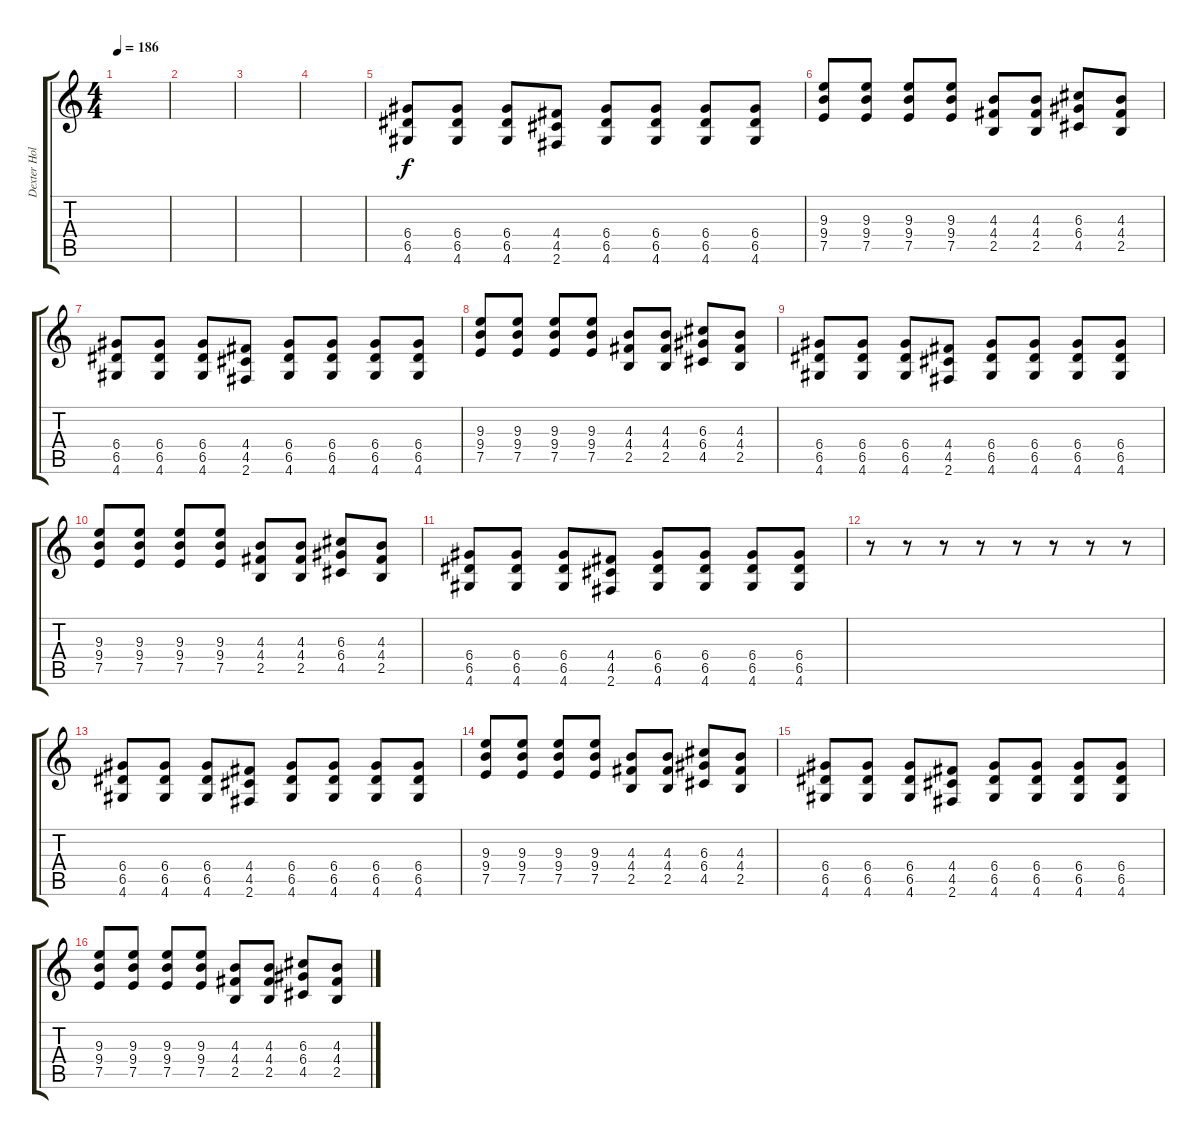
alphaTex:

\track ("Dexter Holland & Noodles" "Dexter Hol") {instrument distortionguitar}
\staff {score tabs}
\tuning (E4 B3 G3 D3 A2 E2) {hide}
\ts (4 4)
\tempo 186
\clef g2
\ks c
|
|
|
|
(6.4 6.5 4.6).8 (6.4 6.5 4.6).8 (6.4 6.5 4.6).8 (4.4 4.5 2.6).8 (6.4 6.5 4.6).8 (6.4 6.5 4.6).8 (6.4 6.5 4.6).8 (6.4 6.5 4.6).8 |
(9.3 9.4 7.5).8 (9.3 9.4 7.5).8 (9.3 9.4 7.5).8 (9.3 9.4 7.5).8 (4.3 4.4 2.5).8 (4.3 4.4 2.5).8 (6.3 6.4 4.5).8 (4.3 4.4 2.5).8 |
(6.4 6.5 4.6).8 (6.4 6.5 4.6).8 (6.4 6.5 4.6).8 (4.4 4.5 2.6).8 (6.4 6.5 4.6).8 (6.4 6.5 4.6).8 (6.4 6.5 4.6).8 (6.4 6.5 4.6).8 |
(9.3 9.4 7.5).8 (9.3 9.4 7.5).8 (9.3 9.4 7.5).8 (9.3 9.4 7.5).8 (4.3 4.4 2.5).8 (4.3 4.4 2.5).8 (6.3 6.4 4.5).8 (4.3 4.4 2.5).8 |
(6.4 6.5 4.6).8 (6.4 6.5 4.6).8 (6.4 6.5 4.6).8 (4.4 4.5 2.6).8 (6.4 6.5 4.6).8 (6.4 6.5 4.6).8 (6.4 6.5 4.6).8 (6.4 6.5 4.6).8 |
(9.3 9.4 7.5).8 (9.3 9.4 7.5).8 (9.3 9.4 7.5).8 (9.3 9.4 7.5).8 (4.3 4.4 2.5).8 (4.3 4.4 2.5).8 (6.3 6.4 4.5).8 (4.3 4.4 2.5).8 |
(6.4 6.5 4.6).8 (6.4 6.5 4.6).8 (6.4 6.5 4.6).8 (4.4 4.5 2.6).8 (6.4 6.5 4.6).8 (6.4 6.5 4.6).8 (6.4 6.5 4.6).8 (6.4 6.5 4.6).8 |
r.8 r.8 r.8 r.8 r.8 r.8 r.8 r.8 |
(6.4 6.5 4.6).8 (6.4 6.5 4.6).8 (6.4 6.5 4.6).8 (4.4 4.5 2.6).8 (6.4 6.5 4.6).8 (6.4 6.5 4.6).8 (6.4 6.5 4.6).8 (6.4 6.5 4.6).8 |
(9.3 9.4 7.5).8 (9.3 9.4 7.5).8 (9.3 9.4 7.5).8 (9.3 9.4 7.5).8 (4.3 4.4 2.5).8 (4.3 4.4 2.5).8 (6.3 6.4 4.5).8 (4.3 4.4 2.5).8 |
(6.4 6.5 4.6).8 (6.4 6.5 4.6).8 (6.4 6.5 4.6).8 (4.4 4.5 2.6).8 (6.4 6.5 4.6).8 (6.4 6.5 4.6).8 (6.4 6.5 4.6).8 (6.4 6.5 4.6).8 |
(9.3 9.4 7.5).8 (9.3 9.4 7.5).8 (9.3 9.4 7.5).8 (9.3 9.4 7.5).8 (4.3 4.4 2.5).8 (4.3 4.4 2.5).8 (6.3 6.4 4.5).8 (4.3 4.4 2.5).8
